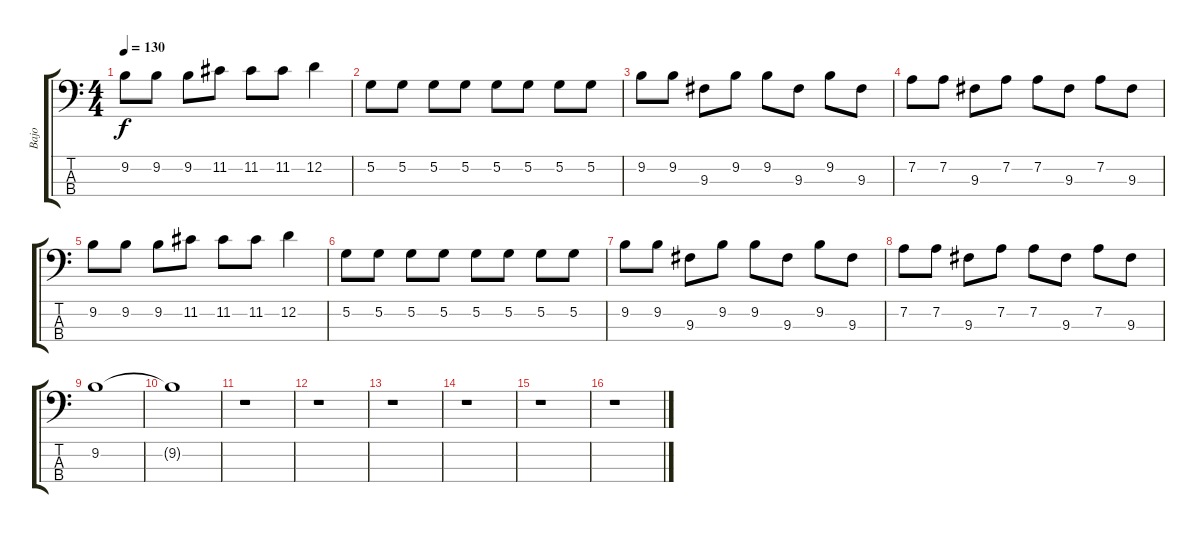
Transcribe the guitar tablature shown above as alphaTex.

\track ("Bajo" "Bajo") {instrument electricbassfinger}
\staff {score tabs}
\tuning (G2 D2 A1 E1) {hide}
\ts (4 4)
\tempo 130
\clef f4
\ks c
9.2.8{dy f instrument electricbassfinger} 9.2.8 9.2.8 11.2.8 11.2.8 11.2.8 12.2.4 |
5.2.8 5.2.8 5.2.8 5.2.8 5.2.8 5.2.8 5.2.8 5.2.8 |
9.2.8 9.2.8 9.3.8 9.2.8 9.2.8 9.3.8 9.2.8 9.3.8 |
7.2.8 7.2.8 9.3.8 7.2.8 7.2.8 9.3.8 7.2.8 9.3.8 |
9.2.8 9.2.8 9.2.8 11.2.8 11.2.8 11.2.8 12.2.4 |
5.2.8 5.2.8 5.2.8 5.2.8 5.2.8 5.2.8 5.2.8 5.2.8 |
9.2.8 9.2.8 9.3.8 9.2.8 9.2.8 9.3.8 9.2.8 9.3.8 |
7.2.8 7.2.8 9.3.8 7.2.8 7.2.8 9.3.8 7.2.8 9.3.8 |
9.2.1 |
9.2{t}.1 |
r.1 |
r.1 |
r.1 |
r.1 |
r.1 |
r.1
